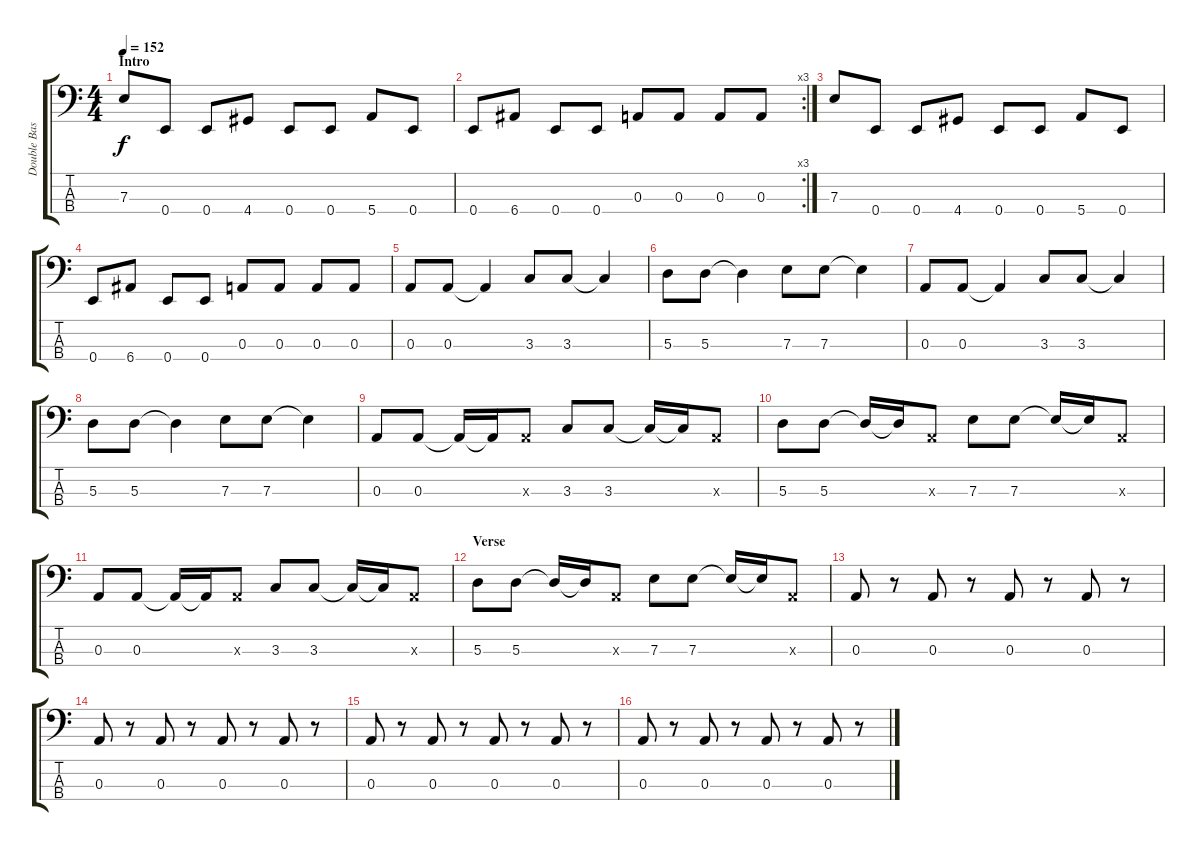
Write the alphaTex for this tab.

\track ("Double Bass" "Double Bas") {instrument electricbassfinger}
\staff {score tabs}
\tuning (G2 D2 A1 E1) {hide}
\ts (4 4)
\section ("" "Intro")
\tempo 152
\clef f4
\ks c
7.3.8{dy f instrument electricbassfinger} 0.4.8 0.4.8 4.4.8 0.4.8 0.4.8 5.4.8 0.4.8 |
\rc 3
0.4.8 6.4.8 0.4.8 0.4.8 0.3.8 0.3.8 0.3.8 0.3.8 |
7.3.8 0.4.8 0.4.8 4.4.8 0.4.8 0.4.8 5.4.8 0.4.8 |
0.4.8 6.4.8 0.4.8 0.4.8 0.3.8 0.3.8 0.3.8 0.3.8 |
0.3.8 0.3.8 0.3{t}.4 3.3.8 3.3.8 3.3{t}.4 |
5.3.8 5.3.8 5.3{t}.4 7.3.8 7.3.8 7.3{t}.4 |
0.3.8 0.3.8 0.3{t}.4 3.3.8 3.3.8 3.3{t}.4 |
5.3.8 5.3.8 5.3{t}.4 7.3.8 7.3.8 7.3{t}.4 |
0.3.8 0.3.8 0.3{t}.16 0.3{t}.16 0.3{x}.8 3.3.8 3.3.8 3.3{t}.16 3.3{t}.16 0.3{x}.8 |
5.3.8 5.3.8 5.3{t}.16 5.3{t}.16 0.3{x}.8 7.3.8 7.3.8 7.3{t}.16 7.3{t}.16 0.3{x}.8 |
0.3.8 0.3.8 0.3{t}.16 0.3{t}.16 0.3{x}.8 3.3.8 3.3.8 3.3{t}.16 3.3{t}.16 0.3{x}.8 |
\section ("" "Verse")
5.3.8 5.3.8 5.3{t}.16 5.3{t}.16 0.3{x}.8 7.3.8 7.3.8 7.3{t}.16 7.3{t}.16 0.3{x}.8 |
0.3.8 r.8 0.3.8 r.8 0.3.8 r.8 0.3.8 r.8 |
0.3.8 r.8 0.3.8 r.8 0.3.8 r.8 0.3.8 r.8 |
0.3.8 r.8 0.3.8 r.8 0.3.8 r.8 0.3.8 r.8 |
0.3.8 r.8 0.3.8 r.8 0.3.8 r.8 0.3.8 r.8
